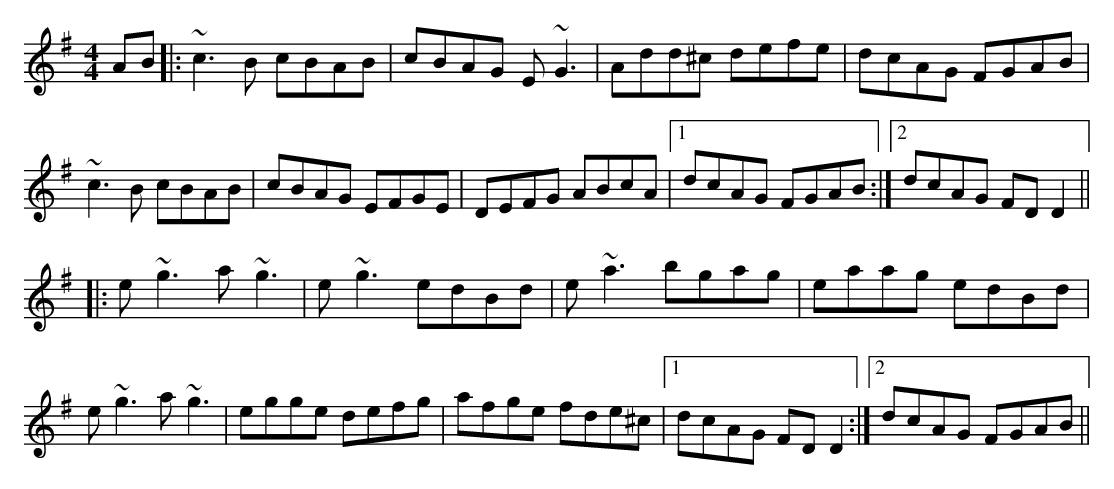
X:1
M:4/4
K:Ador
AB|:~c3 B cBAB|cBAG E ~G3|Add^c defe|dcAG FGAB|
~c3 B cBAB|cBAG EFGE|DEFG ABcA|1 dcAG FGAB:|2 dcAG FD D2||
|:e ~g3 a ~g3|e ~g3 edBd|e ~a3 bgag|eaag edBd|
e ~g3 a ~g3|egge defg|afge fde^c|1 dcAG FD D2:|2 dcAG FGAB||
